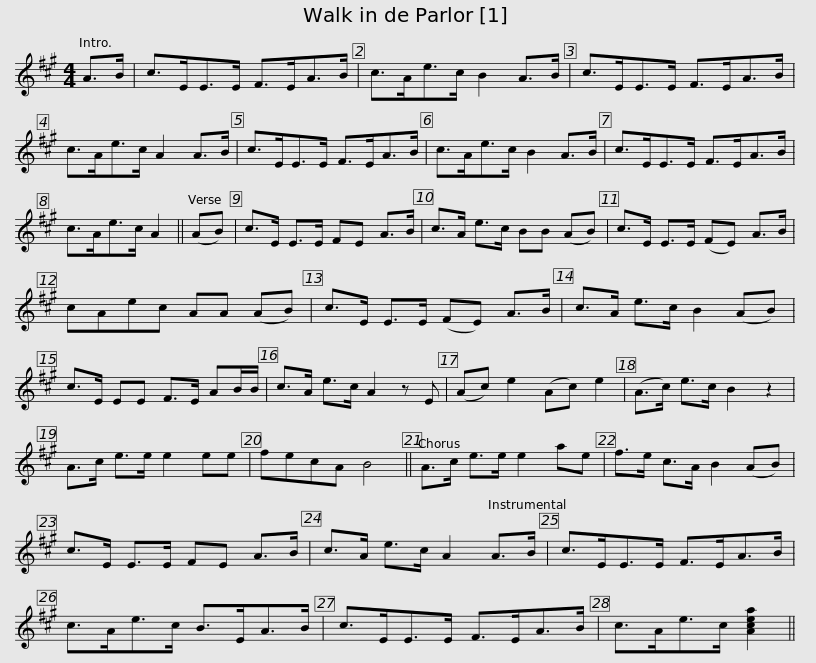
X:1
L:1/8
M:4/4
I:linebreak $
K:A
V:1 treble
V:1
 A>B | c>EE>E F>EA>B | c>Ae>c B2 A>B | c>EE>E F>EA>B | c>Ae>c A2 A>B |$ %5
 c>EE>E F>EA>B | c>Ae>c B2 A>B | c>EE>E F>EA>B | c>Ae>c A2 || (AB) | %10
 c>E E>E FE A>B |$ c>A e>c BB (AB) | c>E E>E (FE) A>B | cAec AA (AB) | c>E E>E (FE) A>B | %15
 c>A e>c B2 (AB) |$ c>E EE F>E AB/B/ | c>A e>c A2 z E | (Ac) e2 (Ac) e2 | (A>c) e>c B2 z2 | %20
 A>c e>e e2 ee | fecA B4 ||$ A>c e>e e2 ae | f>e c>A B2 (AB) | c>E E>E FE A>B | %25
 c>A e>c A2 A>B | c>EE>E F>EA>B |$ c>Ae>c B>EA>B | c>EE>E F>EA>B | c>Ae>c [Acea]2 || %30
